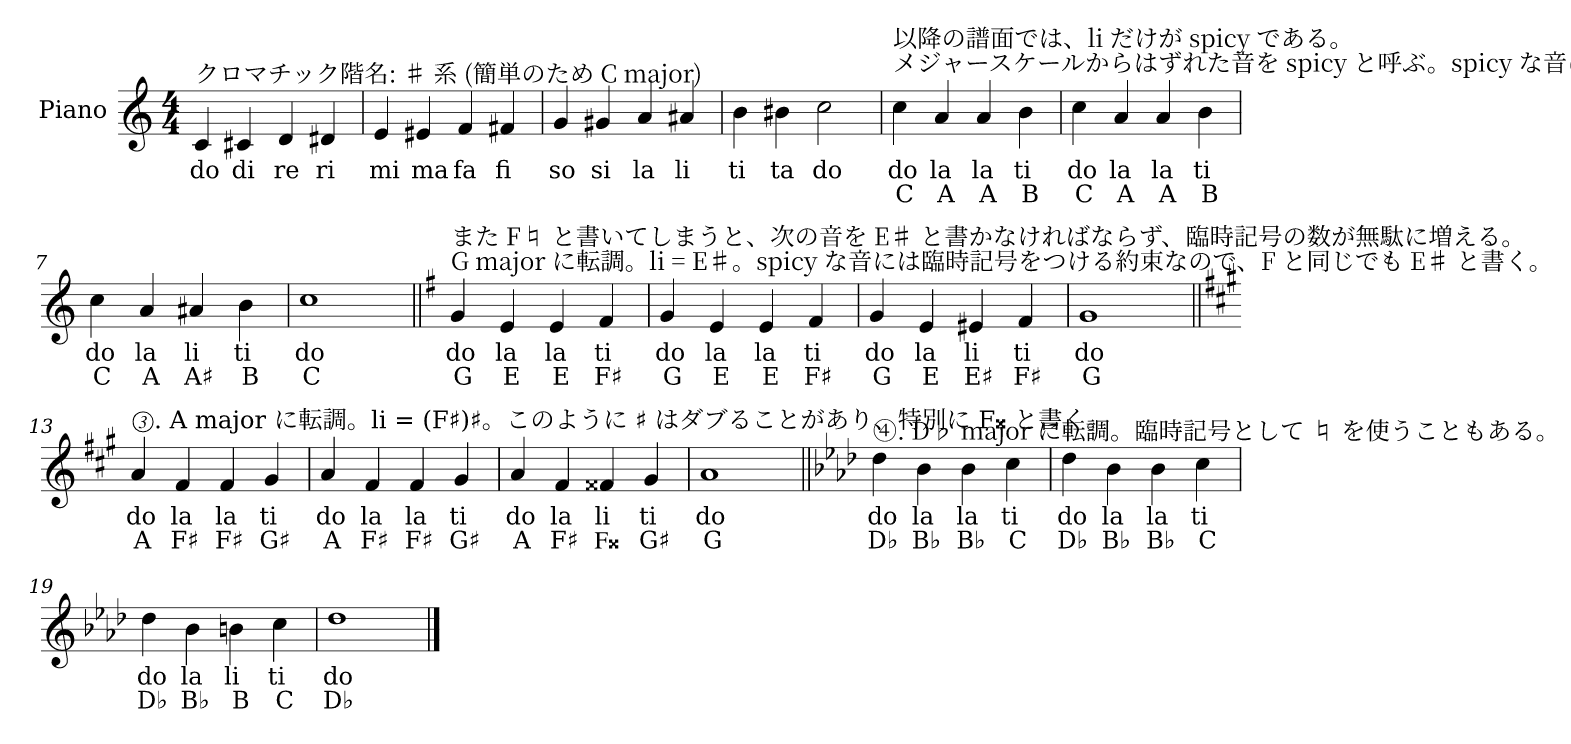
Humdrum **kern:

**kern	**text	**text
*part1	*part1	*part1
*staff1	*staff1	*staff1
*I"Piano	*	*
*I'Pno.	*	*
!!LO:LB:g=z
*clefG2	*	*
*k[]	*	*
*M4/4	*	*
=1	=1	=1
!LO:TX:a:t=クロマチック階名&colon; ♯ 系 (簡単のため C major)	!	!
4c/	do	.
4c#X/	di	.
4d/	re	.
4d#X/	ri	.
=2	=2	=2
4e/	mi	.
4e#X/	ma	.
4f/	fa	.
4f#X/	fi	.
=3	=3	=3
4g/	so	.
4g#X/	si	.
4a/	la	.
4a#X/	li	.
=4	=4	=4
4b\	ti	.
4b#X\	ta	.
2cc\	do	.
!!LO:LB:g=z
=5	=5	=5
!LO:TX:a:t=メジャースケールからはずれた音を spicy と呼ぶ。spicy な音には、たとえそれが白鍵であっても臨時記号を付ける。	!	!
!LO:TX:a:t=以降の譜面では、li だけが spicy である。	!	!
4cc\	do	C
4a/	la	A
4a/	la	A
4b\	ti	B
=6	=6	=6
4cc\	do	C
4a/	la	A
4a/	la	A
4b\	ti	B
=7	=7	=7
4cc\	do	C
4a/	la	A
4a#X/	li	A♯
4b\	ti	B
=8	=8	=8
1cc	do	C
!!LO:LB:g=z
=9||	=9||	=9||
*k[f#]	*	*
!LO:TX:a:t=G major に転調。li = E♯。spicy な音には臨時記号をつける約束なので、F と同じでも E♯ と書く。	!	!
!LO:TX:a:t=また F♮ と書いてしまうと、次の音を E♯ と書かなければならず、臨時記号の数が無駄に増える。	!	!
4g/	do	G
4e/	la	E
4e/	la	E
4f#/	ti	F♯
=10	=10	=10
4g/	do	G
4e/	la	E
4e/	la	E
4f#/	ti	F♯
=11	=11	=11
4g/	do	G
4e/	la	E
4e#X/	li	E♯
4f#/	ti	F♯
=12	=12	=12
1g	do	G
!!LO:LB:g=z
=13||	=13||	=13||
*k[f#c#g#]	*	*
!LO:TX:a:t=③. A major に転調。li = (F♯)♯。このように ♯ はダブることがあり、特別に F𝄪 と書く。	!	!
4a/	do	A
4f#/	la	F♯
4f#/	la	F♯
4g#/	ti	G♯
=14	=14	=14
4a/	do	A
4f#/	la	F♯
4f#/	la	F♯
4g#/	ti	G♯
=15	=15	=15
4a/	do	A
4f#/	la	F♯
4f##X/	li	F𝄪
4g#/	ti	G♯
=16	=16	=16
1a	do	G
!!LO:LB:g=z
=17||	=17||	=17||
*k[b-e-a-d-]	*	*
!LO:TX:a:t=④. D♭ major に転調。臨時記号として ♮ を使うこともある。	!	!
4dd-\	do	D♭
4b-\	la	B♭
4b-\	la	B♭
4cc\	ti	C
=18	=18	=18
4dd-\	do	D♭
4b-\	la	B♭
4b-\	la	B♭
4cc\	ti	C
=19	=19	=19
4dd-\	do	D♭
4b-\	la	B♭
4bn\	li	B
4cc\	ti	C
=20	=20	=20
1dd-	do	D♭
==	==	==
*-	*-	*-
